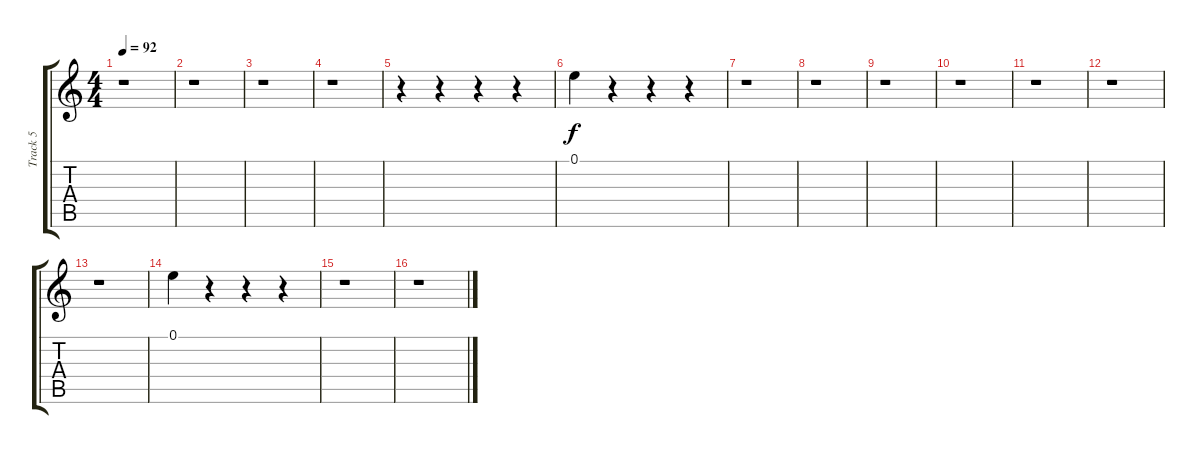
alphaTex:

\track ("Track 5" "Track 5") {instrument electricguitarclean}
\staff {score tabs}
\tuning (E4 B3 G3 D3 A2 E2) {hide}
\ts (4 4)
\tempo 92
\clef g2
\ks c
r.1{dy f} |
r.1 |
r.1 |
r.1 |
r.4 r.4 r.4 r.4 |
0.1.4 r.4 r.4 r.4 |
r.1 |
r.1 |
r.1 |
r.1 |
r.1 |
r.1 |
r.1 |
0.1.4 r.4 r.4 r.4 |
r.1 |
r.1
